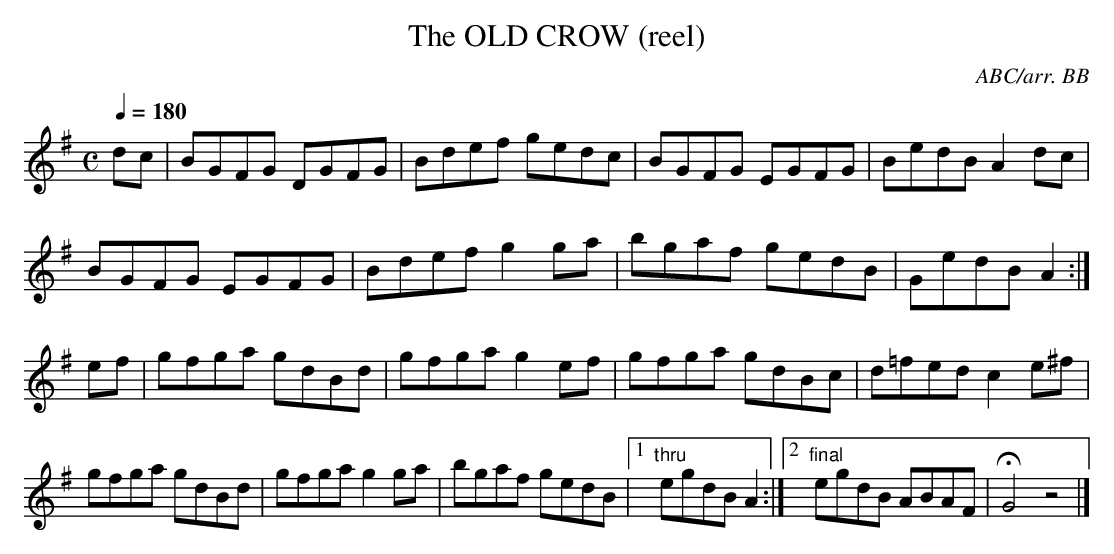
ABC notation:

X:1
T:OLD CROW (reel), The
C:ABC/arr. BB
Y:"reel"
Q:1/4=180
second part.
really notice it when the tune is played at speed, I'm
pretty sure you can get away with an F sharp!
M:C
L:1/8
K:G
dc|BGFG DGFG|Bdef gedc|BGFG EGFG|BedB A2dc |
BGFG EGFG|Bdef g2ga|bgaf gedB|GedB A2 :|
ef|gfga gdBd|gfga g2ef|gfga gdBc|d=fed c2e^f |
gfga gdBd|gfga g2ga|bgaf gedB|1 "thru"egdB A2 :|\
[2"final"egdB ABAF|HG4z4|]
